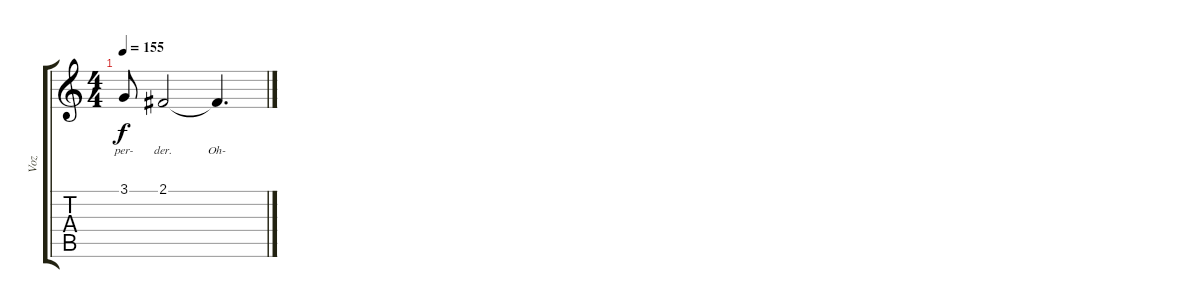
\track ("Voz" "Voz") {instrument voiceoohs}
\staff {score tabs}
\tuning (E4 B3 G3 D3 A2 E2) {hide}
\ts (4 4)
\tempo 155
\clef g2
\ks c
3.1{t}.8{lyrics (0 "per-") lyrics (1 "") lyrics (2 "") lyrics (3 "") lyrics (4 "") dy f} 2.1.2{lyrics (0 "der.") lyrics (1 "") lyrics (2 "") lyrics (3 "") lyrics (4 "")} 2.1{t}.4{d lyrics (0 "Oh-") lyrics (1 "") lyrics (2 "") lyrics (3 "") lyrics (4 "")}
